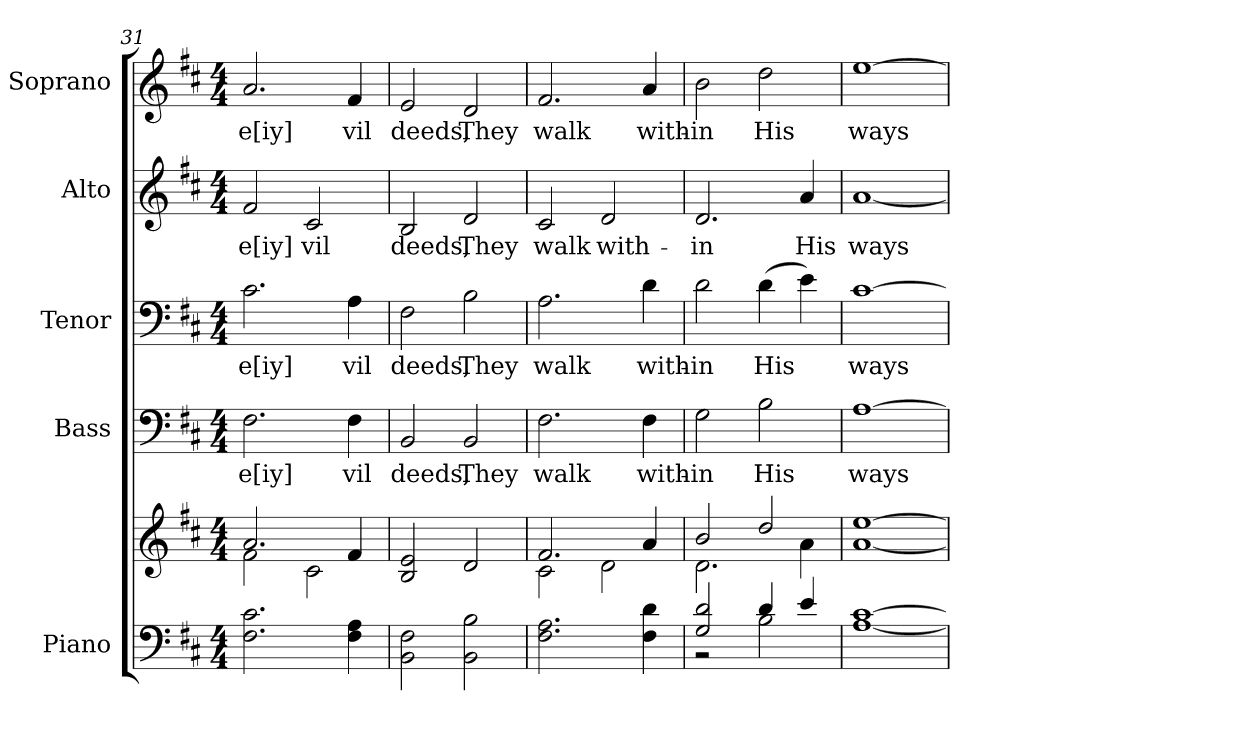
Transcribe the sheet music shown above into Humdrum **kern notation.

**kern	**kern	**kern	**text	**kern	**text	**kern	**text	**kern	**text
*part5	*part5	*part4	*part4	*part3	*part3	*part2	*part2	*part1	*part1
*staff6	*staff5	*staff4	*staff4	*staff3	*staff3	*staff2	*staff2	*staff1	*staff1
*I"Piano	*	*I"Bass	*	*I"Tenor	*	*I"Alto	*	*I"Soprano	*
*I'Pno.	*	*I'B.	*	*I'T.	*	*I'A.	*	*I'S.	*
*clefF4	*clefG2	*clefF4	*	*clefF4	*	*clefG2	*	*clefG2	*
*k[f#c#]	*k[f#c#]	*k[f#c#]	*	*k[f#c#]	*	*k[f#c#]	*	*k[f#c#]	*
*D:	*D:	*D:	*	*D:	*	*D:	*	*D:	*
*M4/4	*M4/4	*M4/4	*	*M4/4	*	*M4/4	*	*M4/4	*
=31	=31	=31	=31	=31	=31	=31	=31	=31	=31
*	*^	*	*	*	*	*	*	*	*
!	!	!	!	!LO:LY:b:color=#000000	!	!	!	!	!	!
!	!	!	!	!	!	!LO:LY:b:color=#000000	!	!	!	!
!	!	!	!	!	!	!	!	!LO:LY:b:color=#000000	!	!
!	!	!	!	!	!	!	!	!	!	!LO:LY:b:color=#000000
2.F#i\ 2.c#i	2.ai/	2f#i\	2.F#i\	e[iy]	2.c#i\	e[iy]	2f#i/	e[iy]	2.ai/	e[iy]
!	!	!	!	!	!	!	!	!LO:LY:b:color=#000000	!	!
.	.	2c#i\	.	.	.	.	2c#i/	vil	.	.
!	!	!	!	!LO:LY:b:color=#000000	!	!	!	!	!	!
!	!	!	!	!	!	!LO:LY:b:color=#000000	!	!	!	!
!	!	!	!	!	!	!	!	!	!	!LO:LY:b:color=#000000
4F#i\ 4Ai	4f#i/	.	4F#i\	vil	4Ai\	vil	.	.	4f#i/	vil
*	*v	*v	*	*	*	*	*	*	*	*
=32	=32	=32	=32	=32	=32	=32	=32	=32	=32
!	!	!	!LO:LY:b:color=#000000	!	!	!	!	!	!
!	!	!	!	!	!LO:LY:b:color=#000000	!	!	!	!
!	!	!	!	!	!	!	!LO:LY:b:color=#000000	!	!
!	!	!	!	!	!	!	!	!	!LO:LY:b:color=#000000
2BBi\ 2F#i	2Bi/ 2ei	2BBi/	deeds,	2F#i\	deeds,	2Bi/	deeds,	2ei/	deeds,
!	!	!	!LO:LY:b:color=#000000	!	!	!	!	!	!
!	!	!	!	!	!LO:LY:b:color=#000000	!	!	!	!
!	!	!	!	!	!	!	!LO:LY:b:color=#000000	!	!
!	!	!	!	!	!	!	!	!	!LO:LY:b:color=#000000
2BBi\ 2Bi	2di/	2BBi/	They	2Bi\	They	2di/	They	2di/	They
=33	=33	=33	=33	=33	=33	=33	=33	=33	=33
*	*^	*	*	*	*	*	*	*	*
!	!	!	!	!LO:LY:b:color=#000000	!	!	!	!	!	!
!	!	!	!	!	!	!LO:LY:b:color=#000000	!	!	!	!
!	!	!	!	!	!	!	!	!LO:LY:b:color=#000000	!	!
!	!	!	!	!	!	!	!	!	!	!LO:LY:b:color=#000000
2.F#i\ 2.Ai	2.f#i/	2c#i\	2.F#i\	walk	2.Ai\	walk	2c#i/	walk	2.f#i/	walk
!	!	!	!	!	!	!	!	!LO:LY:b:color=#000000	!	!
.	.	2di\	.	.	.	.	2di/	with-	.	.
!	!	!	!	!LO:LY:b:color=#000000	!	!	!	!	!	!
!	!	!	!	!	!	!LO:LY:b:color=#000000	!	!	!	!
!	!	!	!	!	!	!	!	!	!	!LO:LY:b:color=#000000
4F#i\ 4di	4ai/	.	4F#i\	with-	4di\	with-	.	.	4ai/	with-
=34	=34	=34	=34	=34	=34	=34	=34	=34	=34	=34
*^	*	*	*	*	*	*	*	*	*	*
!	!	!	!	!	!LO:LY:b:color=#000000	!	!	!	!	!	!
!	!	!	!	!	!	!	!LO:LY:b:color=#000000	!	!	!	!
!	!	!	!	!	!	!	!	!	!LO:LY:b:color=#000000	!	!
!	!	!	!	!	!	!	!	!	!	!	!LO:LY:b:color=#000000
2Gi/ 2di	2r	2bi/	2.di\	2Gi\	-in	2di\	-in	2.di/	-in	2bi\	-in
!	!	!	!	!	!LO:LY:b:color=#000000	!	!	!	!	!	!
!	!	!	!	!	!	!	!LO:LY:b:color=#000000	!	!	!	!
!	!	!	!	!	!	!	!	!	!	!	!LO:LY:b:color=#000000
4di/	2Bi\	2ddi/	.	2Bi\	His	(4di\	His	.	.	2ddi\	His
!	!	!	!	!	!	!	!	!	!LO:LY:b:color=#000000	!	!
4ei/	.	.	4ai\	.	.	4ei\)	.	4ai/	His	.	.
*v	*v	*	*	*	*	*	*	*	*	*	*
*	*v	*v	*	*	*	*	*	*	*	*
!!LO:PB:g=z
=35	=35	=35	=35	=35	=35	=35	=35	=35	=35
*	*^	*	*	*	*	*	*	*	*
!	!	!	!	!LO:LY:b:color=#000000	!	!	!	!	!	!
*	*v	*v	*	*	*	*	*	*	*	*
*	*^	*	*	*	*	*	*	*	*
!	!	!	!	!	!	!LO:LY:b:color=#000000	!	!	!	!
*	*v	*v	*	*	*	*	*	*	*	*
*	*^	*	*	*	*	*	*	*	*
!	!	!	!	!	!	!	!	!LO:LY:b:color=#000000	!	!
*	*v	*v	*	*	*	*	*	*	*	*
*	*^	*	*	*	*	*	*	*	*
!	!	!	!	!	!	!	!	!	!	!LO:LY:b:color=#000000
*	*v	*v	*	*	*	*	*	*	*	*
[<1Ai [>1c#i	[<1ai [>1eei	[>1Ai	ways	[>1c#i	ways	[<1ai	ways	[>1eei	ways
=	=	=	=	=	=	=	=	=	=
*-	*-	*-	*-	*-	*-	*-	*-	*-	*-
